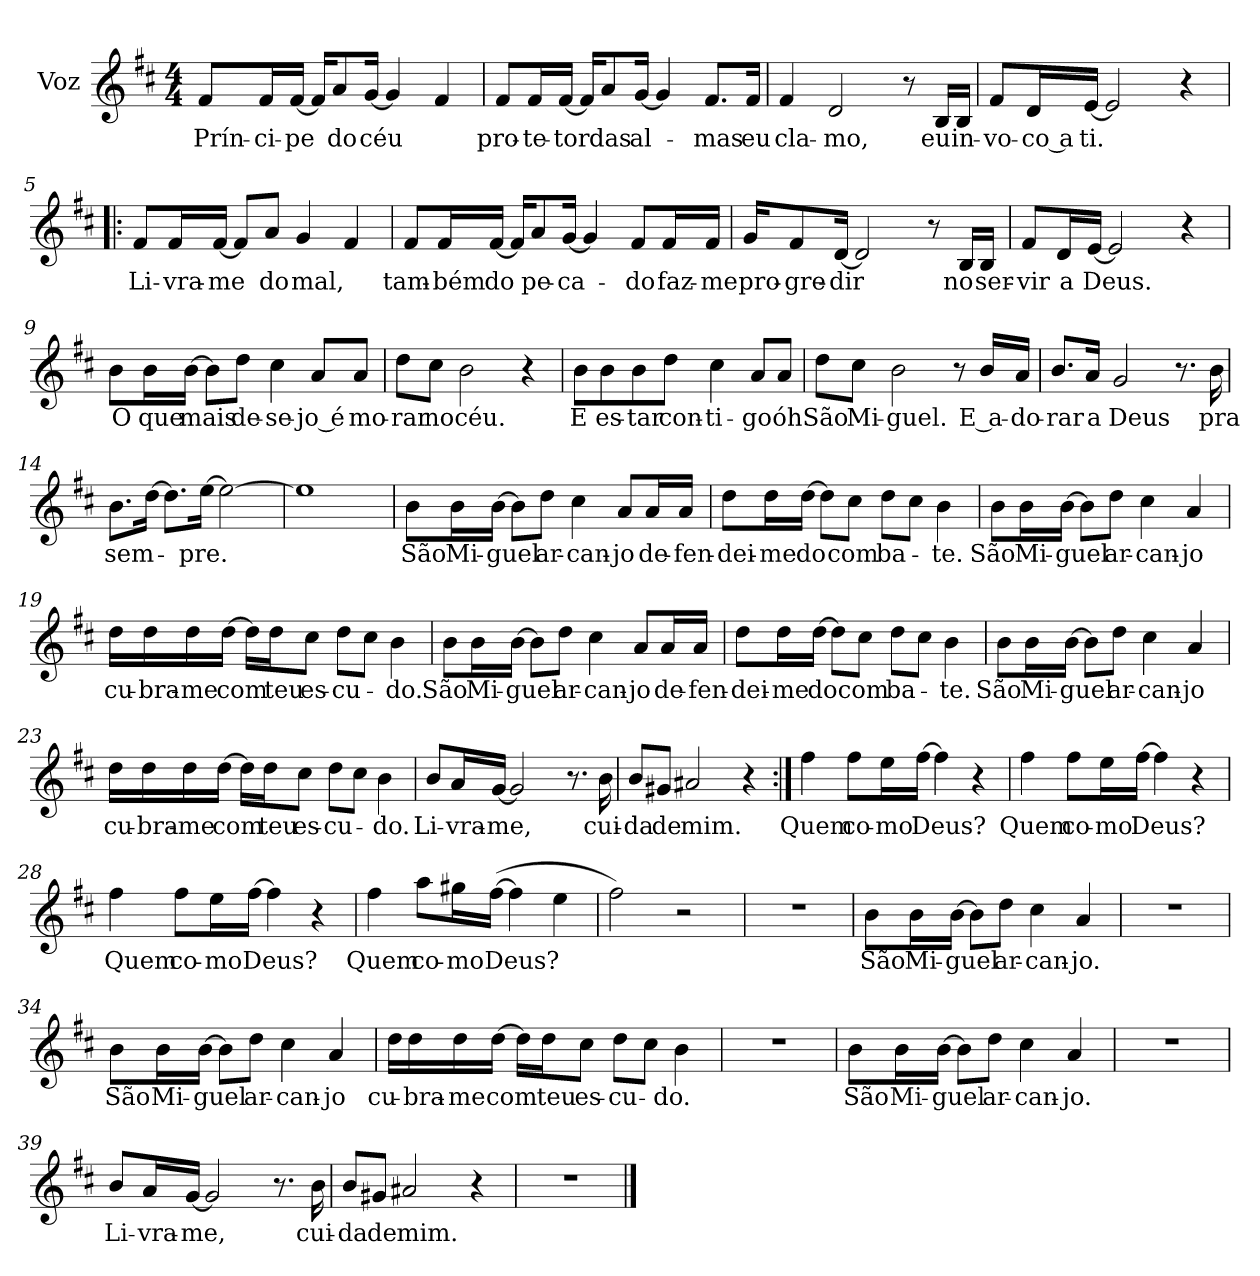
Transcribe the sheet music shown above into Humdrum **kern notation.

**kern	**text
*part1	*part1
*staff1	*staff1
*I"Voz	*
*I'Vo.	*
*clefG2	*
*k[f#c#]	*
*M4/4	*
*MM100	*
=1	=1
!	!LO:LY:b
8f#/L	Prín-
!	!LO:LY:b
16f#/L	-ci-
!	!LO:LY:b
[16f#/JJ	-pe
16f#/KL]	.
!	!LO:LY:b
8a/	do
!	!LO:LY:b
[16g/Jk	céu
4g/]	.
4f#/	.
=2	=2
!	!LO:LY:b
8f#/L	pro-
!	!LO:LY:b
16f#/L	-te-
!	!LO:LY:b
[16f#/JJ	-tor
16f#/KL]	.
!	!LO:LY:b
8a/	das
!	!LO:LY:b
[16g/Jk	al-
4g/]	.
!	!LO:LY:b
8.f#/L	-mas
!	!LO:LY:b
16f#/Jk	eu
=3	=3
!	!LO:LY:b
4f#/	cla-
!	!LO:LY:b
2d/	-mo,
8r	.
!	!LO:LY:b
16B/LL	eu
!	!LO:LY:b
16B/JJ	in-
=4	=4
!	!LO:LY:b
8f#/L	-vo-
!	!LO:LY:b
16d/L	-co a
!	!LO:LY:b
[16e/JJ	ti.
2e/]	.
4r	.
!!LO:LB:g=z
=5!|:	=5!|:
!	!LO:LY:b
8f#/L	Li-
!	!LO:LY:b
16f#/L	-vra-
!	!LO:LY:b
[16f#/JJ	-me
8f#/L]	.
!	!LO:LY:b
8a/J	do
!	!LO:LY:b
4g/	mal,
4f#/	.
=6	=6
!	!LO:LY:b
8f#/L	tam-
!	!LO:LY:b
16f#/L	-bém
!	!LO:LY:b
[16f#/JJ	do
16f#/KL]	.
!	!LO:LY:b
8a/	pe-
!	!LO:LY:b
[16g/Jk	-ca-
4g/]	.
!	!LO:LY:b
8f#/L	-do
!	!LO:LY:b
16f#/L	faz-
!	!LO:LY:b
16f#/JJ	-me
=7	=7
!	!LO:LY:b
16g/KL	pro-
!	!LO:LY:b
8f#/	-gre-
!	!LO:LY:b
[16d/Jk	-dir
2d/]	.
8r	.
!	!LO:LY:b
16B/LL	no
!	!LO:LY:b
16B/JJ	ser-
!!LO:LB:g=z
=8	=8
!	!LO:LY:b
8f#/L	-vir
!	!LO:LY:b
16d/L	a
!	!LO:LY:b
[16e/JJ	Deus.
2e/]	.
4r	.
=9	=9
!	!LO:LY:b
8b\L	O
!	!LO:LY:b
16b\L	que
!	!LO:LY:b
[16b\JJ	mais
8b\L]	.
!	!LO:LY:b
8dd\J	de-
!	!LO:LY:b
4cc#\	-se-
!	!LO:LY:b
8a/L	-jo é
!	!LO:LY:b
8a/J	mo-
=10	=10
!	!LO:LY:b
8dd\L	-rar
!	!LO:LY:b
8cc#\J	no
!	!LO:LY:b
2b\	céu.
4r	.
=11	=11
!	!LO:LY:b
8b\L	E
!	!LO:LY:b
8b\	es-
!	!LO:LY:b
8b\	-tar
!	!LO:LY:b
8dd\J	con-
!	!LO:LY:b
4cc#\	-ti-
!	!LO:LY:b
8a/L	-go
!	!LO:LY:b
8a/J	óh
!!LO:LB:g=z
=12	=12
!	!LO:LY:b
8dd\L	São
!	!LO:LY:b
8cc#\J	Mi-
!	!LO:LY:b
2b\	-guel.
8r	.
!	!LO:LY:b
16b/LL	E a-
!	!LO:LY:b
16a/JJ	-do-
=13	=13
!	!LO:LY:b
8.b/L	-rar
!	!LO:LY:b
16a/Jk	a
!	!LO:LY:b
2g/	Deus
8.r	.
!	!LO:LY:b
16b\	pra
=14	=14
!	!LO:LY:b
8.b\L	sem-
[16dd\Jk	.
8.dd\L]	.
!	!LO:LY:b
[16ee\Jk	-pre.
2ee\_	.
=15	=15
1ee]	.
!!LO:LB:g=z
=16	=16
!	!LO:LY:b
8b\L	São
!	!LO:LY:b
16b\L	Mi-
!	!LO:LY:b
[16b\JJ	-guel
8b\L]	.
!	!LO:LY:b
8dd\J	ar-
!	!LO:LY:b
4cc#\	-can-
!	!LO:LY:b
8a/L	-jo
!	!LO:LY:b
16a/L	de-
!	!LO:LY:b
16a/JJ	-fen-
=17	=17
!	!LO:LY:b
8dd\L	-dei-
!	!LO:LY:b
16dd\L	-me
!	!LO:LY:b
[16dd\JJ	do
8dd\L]	.
!	!LO:LY:b
8cc#\J	com
!	!LO:LY:b
8dd\L	ba-
8cc#\J	.
!	!LO:LY:b
4b\	-te.
=18	=18
!	!LO:LY:b
8b\L	São
!	!LO:LY:b
16b\L	Mi-
!	!LO:LY:b
[16b\JJ	-guel
8b\L]	.
!	!LO:LY:b
8dd\J	ar-
!	!LO:LY:b
4cc#\	-can-
!	!LO:LY:b
4a/	-jo
!!LO:LB:g=z
=19	=19
!	!LO:LY:b
16dd\LL	cu-
!	!LO:LY:b
16dd\	-bra-
!	!LO:LY:b
16dd\	-me
!	!LO:LY:b
[16dd\JJ	com
16dd\LL]	.
!	!LO:LY:b
16dd\J	teu
!	!LO:LY:b
8cc#\J	es-
!	!LO:LY:b
8dd\L	-cu-
8cc#\J	.
!	!LO:LY:b
4b\	-do.
=20	=20
!	!LO:LY:b
8b\L	São
!	!LO:LY:b
16b\L	Mi-
!	!LO:LY:b
[16b\JJ	-guel
8b\L]	.
!	!LO:LY:b
8dd\J	ar-
!	!LO:LY:b
4cc#\	-can-
!	!LO:LY:b
8a/L	-jo
!	!LO:LY:b
16a/L	de-
!	!LO:LY:b
16a/JJ	-fen-
=21	=21
!	!LO:LY:b
8dd\L	-dei-
!	!LO:LY:b
16dd\L	-me
!	!LO:LY:b
[16dd\JJ	do
8dd\L]	.
!	!LO:LY:b
8cc#\J	com
!	!LO:LY:b
8dd\L	ba-
8cc#\J	.
!	!LO:LY:b
4b\	-te.
!!LO:LB:g=z
=22	=22
!	!LO:LY:b
8b\L	São
!	!LO:LY:b
16b\L	Mi-
!	!LO:LY:b
[16b\JJ	-guel
8b\L]	.
!	!LO:LY:b
8dd\J	ar-
!	!LO:LY:b
4cc#\	-can-
!	!LO:LY:b
4a/	-jo
=23	=23
!	!LO:LY:b
16dd\LL	cu-
!	!LO:LY:b
16dd\	-bra-
!	!LO:LY:b
16dd\	-me
!	!LO:LY:b
[16dd\JJ	com
16dd\LL]	.
!	!LO:LY:b
16dd\J	teu
!	!LO:LY:b
8cc#\J	es-
!	!LO:LY:b
8dd\L	-cu-
8cc#\J	.
!	!LO:LY:b
4b\	-do.
=24	=24
!	!LO:LY:b
8b/L	Li-
!	!LO:LY:b
16a/L	-vra-
!	!LO:LY:b
[16g/JJ	-me,
2g/]	.
8.r	.
!	!LO:LY:b
16b\	cui-
!!LO:LB:g=z
=25	=25
!	!LO:LY:b
8b/L	-da
!	!LO:LY:b
8g#X/J	de
!	!LO:LY:b
2a#X/	mim.
4r	.
=26:|!	=26:|!
!	!LO:LY:b
4ff#\	Quem
!	!LO:LY:b
8ff#\L	co-
!	!LO:LY:b
16ee\L	-mo
!	!LO:LY:b
[16ff#\JJ	Deus?
4ff#\]	.
4r	.
=27	=27
!	!LO:LY:b
4ff#\	Quem
!	!LO:LY:b
8ff#\L	co-
!	!LO:LY:b
16ee\L	-mo
!	!LO:LY:b
[16ff#\JJ	Deus?
4ff#\]	.
4r	.
=28	=28
!	!LO:LY:b
4ff#\	Quem
!	!LO:LY:b
8ff#\L	co-
!	!LO:LY:b
16ee\L	-mo
!	!LO:LY:b
[16ff#\JJ	Deus?
4ff#\]	.
4r	.
!!LO:LB:g=z
=29	=29
!	!LO:LY:b
4ff#\	Quem
!	!LO:LY:b
8aa\L	co-
!	!LO:LY:b
16gg#X\L	-mo
!	!LO:LY:b
(>[16ff#\JJ	Deus?
4ff#\]	.
4ee\	.
=30	=30
2ff#\)	.
2r	.
=31	=31
1r	.
=32	=32
!	!LO:LY:b
8b\L	São
!	!LO:LY:b
16b\L	Mi-
!	!LO:LY:b
[16b\JJ	-guel
8b\L]	.
!	!LO:LY:b
8dd\J	ar-
!	!LO:LY:b
4cc#\	-can-
!	!LO:LY:b
4a/	-jo.
=33	=33
1r	.
=34	=34
!	!LO:LY:b
8b\L	São
!	!LO:LY:b
16b\L	Mi-
!	!LO:LY:b
[16b\JJ	-guel
8b\L]	.
!	!LO:LY:b
8dd\J	ar-
!	!LO:LY:b
4cc#\	-can-
!	!LO:LY:b
4a/	-jo
!!LO:PB:g=z
=35	=35
!	!LO:LY:b
16dd\LL	cu-
!	!LO:LY:b
16dd\	-bra-
!	!LO:LY:b
16dd\	-me
!	!LO:LY:b
[16dd\JJ	com
16dd\LL]	.
!	!LO:LY:b
16dd\J	teu
!	!LO:LY:b
8cc#\J	es-
!	!LO:LY:b
8dd\L	-cu-
8cc#\J	.
!	!LO:LY:b
4b\	-do.
=36	=36
1r	.
=37	=37
!	!LO:LY:b
8b\L	São
!	!LO:LY:b
16b\L	Mi-
!	!LO:LY:b
[16b\JJ	-guel
8b\L]	.
!	!LO:LY:b
8dd\J	ar-
!	!LO:LY:b
4cc#\	-can-
!	!LO:LY:b
4a/	-jo.
=38	=38
1r	.
=39	=39
!	!LO:LY:b
8b/L	Li-
!	!LO:LY:b
16a/L	-vra-
!	!LO:LY:b
[16g/JJ	-me,
2g/]	.
8.r	.
!	!LO:LY:b
16b\	cui-
!!LO:LB:g=z
=40	=40
!	!LO:LY:b
8b/L	-da
!	!LO:LY:b
8g#X/J	de
!	!LO:LY:b
2a#X/	mim.
4r	.
=41	=41
1r	.
==	==
*-	*-
